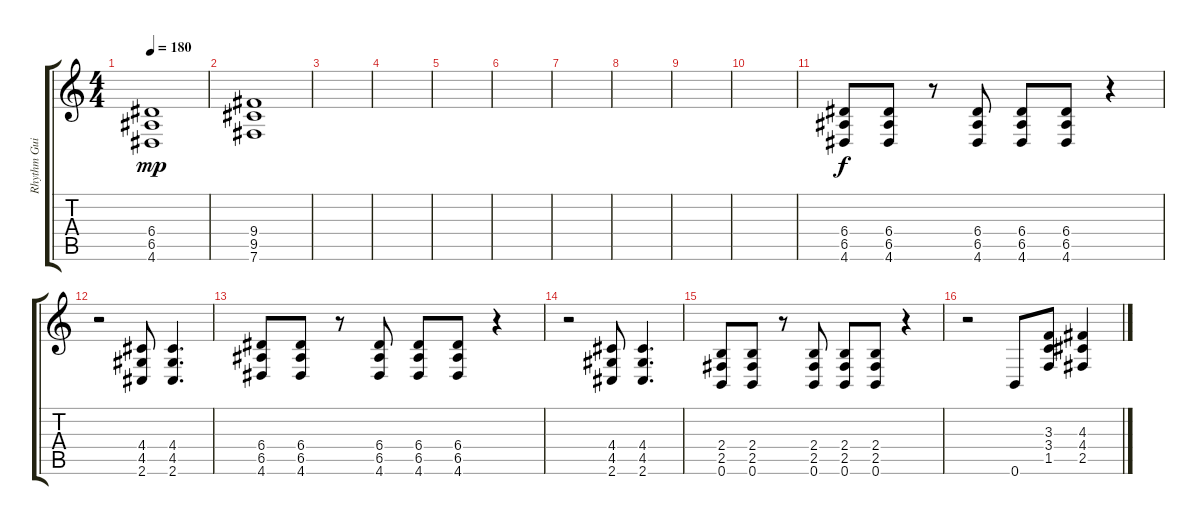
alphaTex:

\track ("Rhythm Guitar" "Rhythm Gui") {instrument distortionguitar}
\staff {score tabs}
\tuning (B3 Gb3 D3 A2 E2 B1) {hide}
\ts (4 4)
\tempo 180
\clef g2
\ks c
(6.4 6.5 4.6).1{dy mp} |
(9.4 9.5 7.6).1 |
|
|
|
|
|
|
|
|
(6.4 6.5 4.6).8{dy f} (6.4 6.5 4.6).8 r.8 (6.4 6.5 4.6).8 (6.4 6.5 4.6).8 (6.4 6.5 4.6).8 r.4 |
r.2 (4.4 4.5 2.6).8 (4.4 4.5 2.6).4{d} |
(6.4 6.5 4.6).8 (6.4 6.5 4.6).8 r.8 (6.4 6.5 4.6).8 (6.4 6.5 4.6).8 (6.4 6.5 4.6).8 r.4 |
r.2 (4.4 4.5 2.6).8 (4.4 4.5 2.6).4{d} |
(2.4 2.5 0.6).8 (2.4 2.5 0.6).8 r.8 (2.4 2.5 0.6).8 (2.4 2.5 0.6).8 (2.4 2.5 0.6).8 r.4 |
r.2 0.6.8 (3.3 3.4 1.5).8 (4.3 4.4 2.5).4
